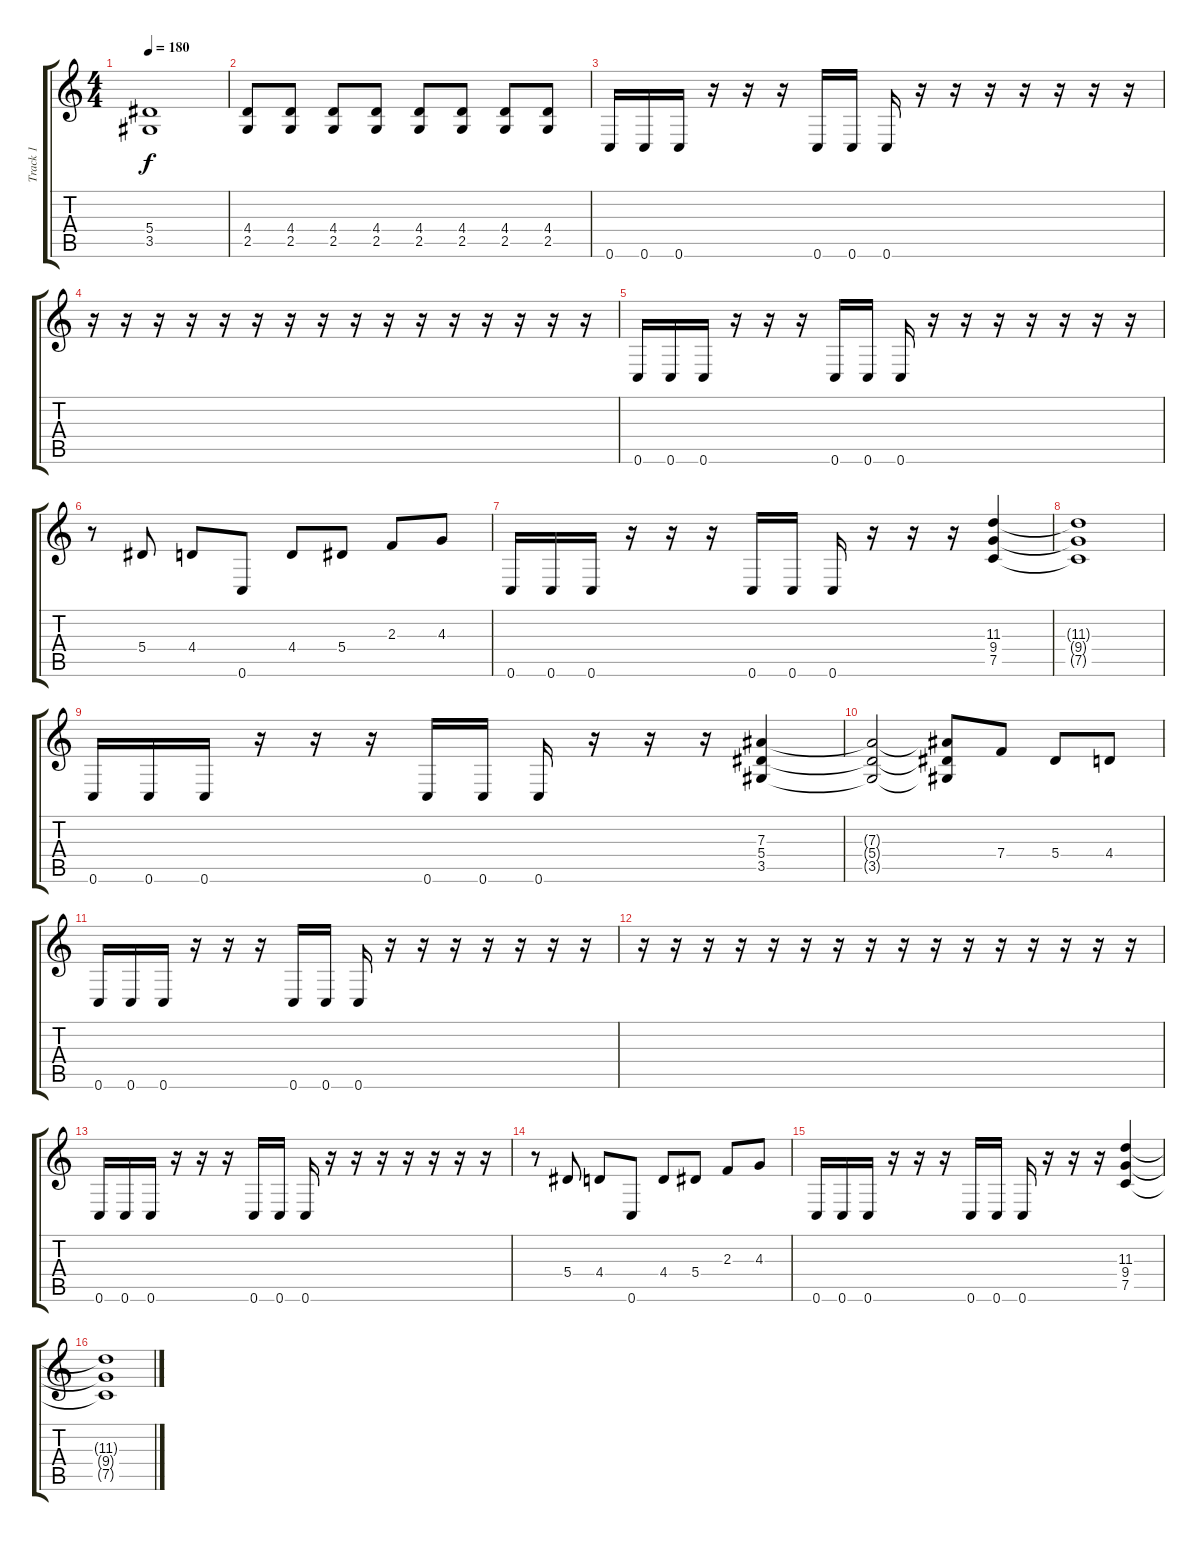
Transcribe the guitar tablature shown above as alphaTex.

\track ("Track 1" "Track 1") {instrument distortionguitar}
\staff {score tabs}
\tuning (C4 G3 Eb3 Bb2 F2 C2) {hide}
\ts (4 4)
\tempo 180
\clef g2
\ks c
(5.4{t} 3.5{t}).1{dy f} |
(4.4 2.5).8 (4.4 2.5).8 (4.4 2.5).8 (4.4 2.5).8 (4.4 2.5).8 (4.4 2.5).8 (4.4 2.5).8 (4.4 2.5).8 |
0.6.16 0.6.16 0.6.16 r.16 r.16 r.16 0.6.16 0.6.16 0.6.16 r.16 r.16 r.16 r.16 r.16 r.16 r.16 |
r.16 r.16 r.16 r.16 r.16 r.16 r.16 r.16 r.16 r.16 r.16 r.16 r.16 r.16 r.16 r.16 |
0.6.16 0.6.16 0.6.16 r.16 r.16 r.16 0.6.16 0.6.16 0.6.16 r.16 r.16 r.16 r.16 r.16 r.16 r.16 |
r.8 5.4.8 4.4.8 0.6.8 4.4.8 5.4.8 2.3.8 4.3.8 |
0.6.16 0.6.16 0.6.16 r.16 r.16 r.16 0.6.16 0.6.16 0.6.16 r.16 r.16 r.16 (11.3 9.4 7.5).4 |
(11.3{t} 9.4{t} 7.5{t}).1 |
0.6.16 0.6.16 0.6.16 r.16 r.16 r.16 0.6.16 0.6.16 0.6.16 r.16 r.16 r.16 (7.3 5.4 3.5).4 |
(7.3{t} 5.4{t} 3.5{t}).2 (7.3{t} 5.4{t} 3.5{t}).8 7.4.8 5.4.8 4.4.8 |
0.6.16 0.6.16 0.6.16 r.16 r.16 r.16 0.6.16 0.6.16 0.6.16 r.16 r.16 r.16 r.16 r.16 r.16 r.16 |
r.16 r.16 r.16 r.16 r.16 r.16 r.16 r.16 r.16 r.16 r.16 r.16 r.16 r.16 r.16 r.16 |
0.6.16 0.6.16 0.6.16 r.16 r.16 r.16 0.6.16 0.6.16 0.6.16 r.16 r.16 r.16 r.16 r.16 r.16 r.16 |
r.8 5.4.8 4.4.8 0.6.8 4.4.8 5.4.8 2.3.8 4.3.8 |
0.6.16 0.6.16 0.6.16 r.16 r.16 r.16 0.6.16 0.6.16 0.6.16 r.16 r.16 r.16 (11.3 9.4 7.5).4 |
(11.3{t} 9.4{t} 7.5{t}).1
